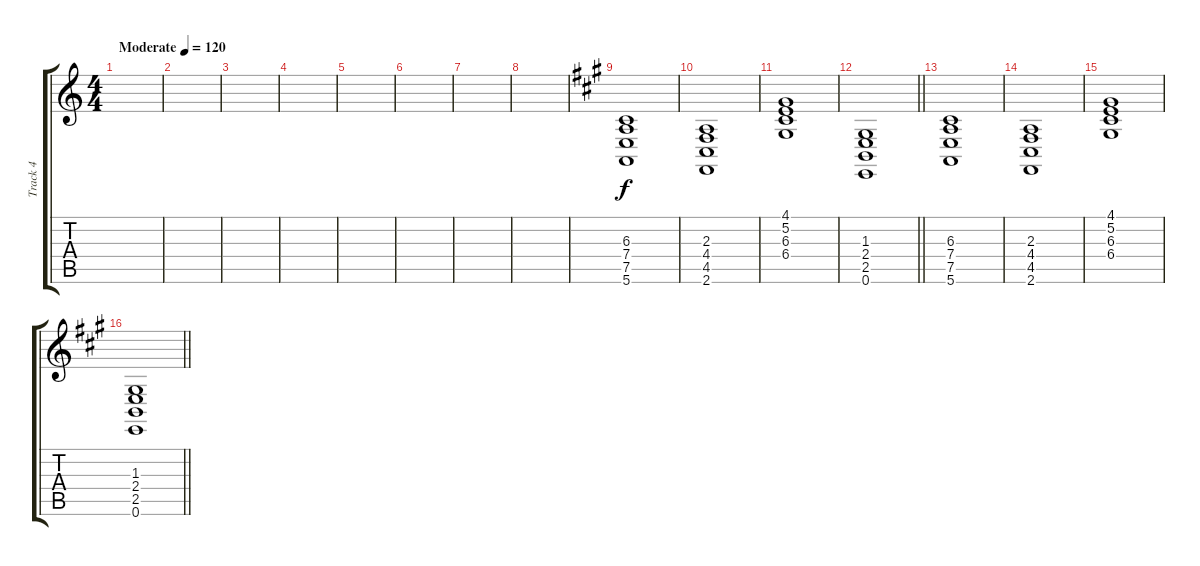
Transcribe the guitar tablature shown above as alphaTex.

\track ("Track 4" "Track 4") {instrument stringensemble1}
\staff {score tabs}
\tuning (E4 B3 G3 D3 A2 E2) {hide}
\ts (4 4)
\tempo (120 "Moderate")
\clef g2
\ks c
|
|
|
|
|
|
|
|
\ks a
(6.3 7.4 7.5 5.6).1 |
(2.3 4.4 4.5 2.6).1 |
(4.1 5.2 6.3 6.4).1 |
\barLineRight lightlight
(1.3 2.4 2.5 0.6).1 |
(6.3 7.4 7.5 5.6).1 |
(2.3 4.4 4.5 2.6).1 |
(4.1 5.2 6.3 6.4).1 |
\barLineRight lightlight
(1.3 2.4 2.5 0.6).1{volume 7}
